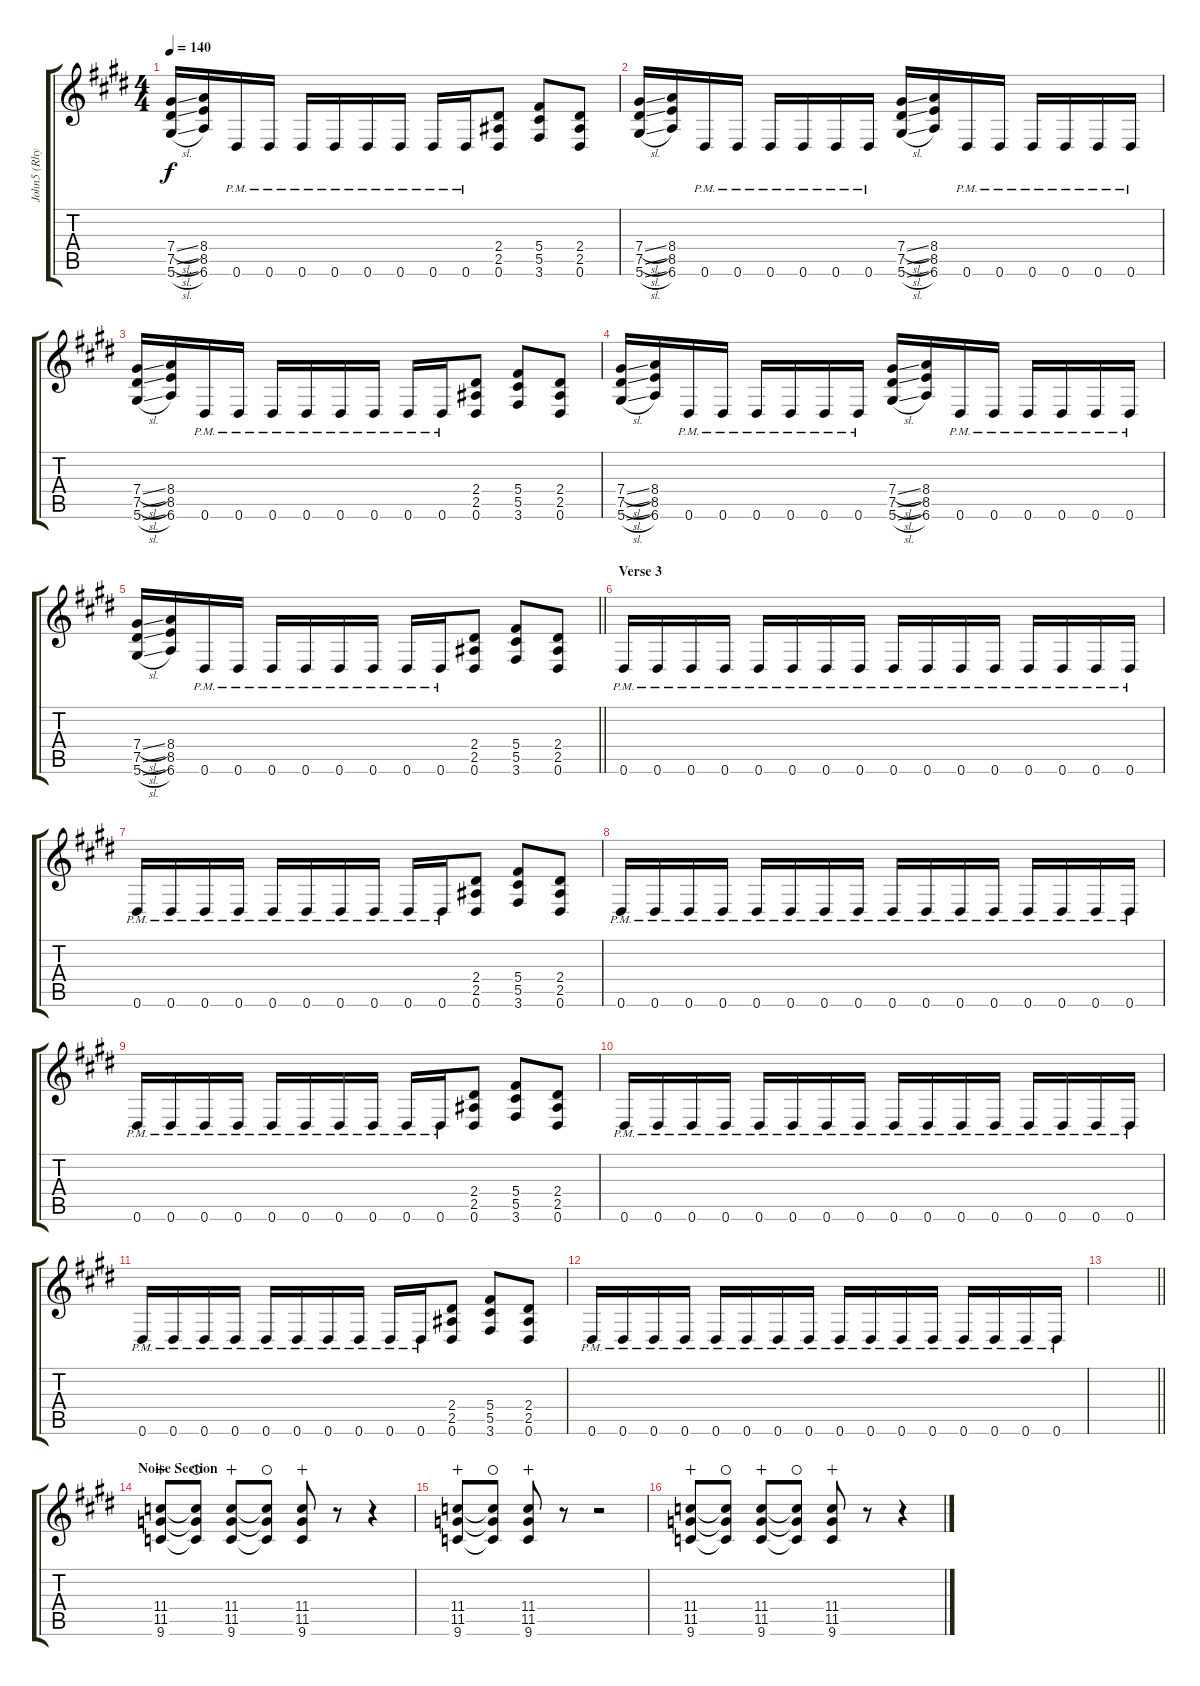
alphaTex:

\track ("John5 (Rhythm)" "John5 (Rhy") {instrument overdrivenguitar}
\staff {score tabs}
\tuning (Eb4 Bb3 Gb3 Db3 Ab2 Eb2) {hide}
\ts (4 4)
\tempo 140
\clef g2
\ks e
(7.4{sl} 7.5{sl} 5.6{sl}).16{dy f} (8.4 8.5 6.6).16 0.6{pm}.16 0.6{pm}.16 0.6{pm}.16 0.6{pm}.16 0.6{pm}.16 0.6{pm}.16 0.6{pm}.16 0.6{pm}.16 (2.4 2.5 0.6).8 (5.4 5.5 3.6).8 (2.4 2.5 0.6).8 |
(7.4{sl} 7.5{sl} 5.6{sl}).16 (8.4 8.5 6.6).16 0.6{pm}.16 0.6{pm}.16 0.6{pm}.16 0.6{pm}.16 0.6{pm}.16 0.6{pm}.16 (7.4{sl} 7.5{sl} 5.6{sl}).16 (8.4 8.5 6.6).16 0.6{pm}.16 0.6{pm}.16 0.6{pm}.16 0.6{pm}.16 0.6{pm}.16 0.6{pm}.16 |
(7.4{sl} 7.5{sl} 5.6{sl}).16 (8.4 8.5 6.6).16 0.6{pm}.16 0.6{pm}.16 0.6{pm}.16 0.6{pm}.16 0.6{pm}.16 0.6{pm}.16 0.6{pm}.16 0.6{pm}.16 (2.4 2.5 0.6).8 (5.4 5.5 3.6).8 (2.4 2.5 0.6).8 |
(7.4{sl} 7.5{sl} 5.6{sl}).16 (8.4 8.5 6.6).16 0.6{pm}.16 0.6{pm}.16 0.6{pm}.16 0.6{pm}.16 0.6{pm}.16 0.6{pm}.16 (7.4{sl} 7.5{sl} 5.6{sl}).16 (8.4 8.5 6.6).16 0.6{pm}.16 0.6{pm}.16 0.6{pm}.16 0.6{pm}.16 0.6{pm}.16 0.6{pm}.16 |
\barLineRight lightlight
(7.4{sl} 7.5{sl} 5.6{sl}).16 (8.4 8.5 6.6).16 0.6{pm}.16 0.6{pm}.16 0.6{pm}.16 0.6{pm}.16 0.6{pm}.16 0.6{pm}.16 0.6{pm}.16 0.6{pm}.16 (2.4 2.5 0.6).8 (5.4 5.5 3.6).8 (2.4 2.5 0.6).8 |
\section ("" "Verse 3")
0.6{pm}.16 0.6{pm}.16 0.6{pm}.16 0.6{pm}.16 0.6{pm}.16 0.6{pm}.16 0.6{pm}.16 0.6{pm}.16 0.6{pm}.16 0.6{pm}.16 0.6{pm}.16 0.6{pm}.16 0.6{pm}.16 0.6{pm}.16 0.6{pm}.16 0.6{pm}.16 |
0.6{pm}.16 0.6{pm}.16 0.6{pm}.16 0.6{pm}.16 0.6{pm}.16 0.6{pm}.16 0.6{pm}.16 0.6{pm}.16 0.6{pm}.16 0.6{pm}.16 (2.4 2.5 0.6).8 (5.4 5.5 3.6).8 (2.4 2.5 0.6).8 |
0.6{pm}.16 0.6{pm}.16 0.6{pm}.16 0.6{pm}.16 0.6{pm}.16 0.6{pm}.16 0.6{pm}.16 0.6{pm}.16 0.6{pm}.16 0.6{pm}.16 0.6{pm}.16 0.6{pm}.16 0.6{pm}.16 0.6{pm}.16 0.6{pm}.16 0.6{pm}.16 |
0.6{pm}.16 0.6{pm}.16 0.6{pm}.16 0.6{pm}.16 0.6{pm}.16 0.6{pm}.16 0.6{pm}.16 0.6{pm}.16 0.6{pm}.16 0.6{pm}.16 (2.4 2.5 0.6).8 (5.4 5.5 3.6).8 (2.4 2.5 0.6).8 |
0.6{pm}.16 0.6{pm}.16 0.6{pm}.16 0.6{pm}.16 0.6{pm}.16 0.6{pm}.16 0.6{pm}.16 0.6{pm}.16 0.6{pm}.16 0.6{pm}.16 0.6{pm}.16 0.6{pm}.16 0.6{pm}.16 0.6{pm}.16 0.6{pm}.16 0.6{pm}.16 |
0.6{pm}.16 0.6{pm}.16 0.6{pm}.16 0.6{pm}.16 0.6{pm}.16 0.6{pm}.16 0.6{pm}.16 0.6{pm}.16 0.6{pm}.16 0.6{pm}.16 (2.4 2.5 0.6).8 (5.4 5.5 3.6).8 (2.4 2.5 0.6).8 |
0.6{pm}.16 0.6{pm}.16 0.6{pm}.16 0.6{pm}.16 0.6{pm}.16 0.6{pm}.16 0.6{pm}.16 0.6{pm}.16 0.6{pm}.16 0.6{pm}.16 0.6{pm}.16 0.6{pm}.16 0.6{pm}.16 0.6{pm}.16 0.6{pm}.16 0.6{pm}.16 |
\barLineRight lightlight
|
\section ("" "Noise Section")
(11.4 11.5 9.6).8{wahc} (11.4{t} 11.5{t} 9.6{t}).8{waho} (11.4 11.5 9.6).8{wahc} (11.4{t} 11.5{t} 9.6{t}).8{waho} (11.4 11.5 9.6).8{wahc} r.8 r.4 |
(11.4 11.5 9.6).8{wahc} (11.4{t} 11.5{t} 9.6{t}).8{waho} (11.4 11.5 9.6).8{wahc} r.8 r.2 |
(11.4 11.5 9.6).8{wahc} (11.4{t} 11.5{t} 9.6{t}).8{waho} (11.4 11.5 9.6).8{wahc} (11.4{t} 11.5{t} 9.6{t}).8{waho} (11.4 11.5 9.6).8{wahc} r.8 r.4
